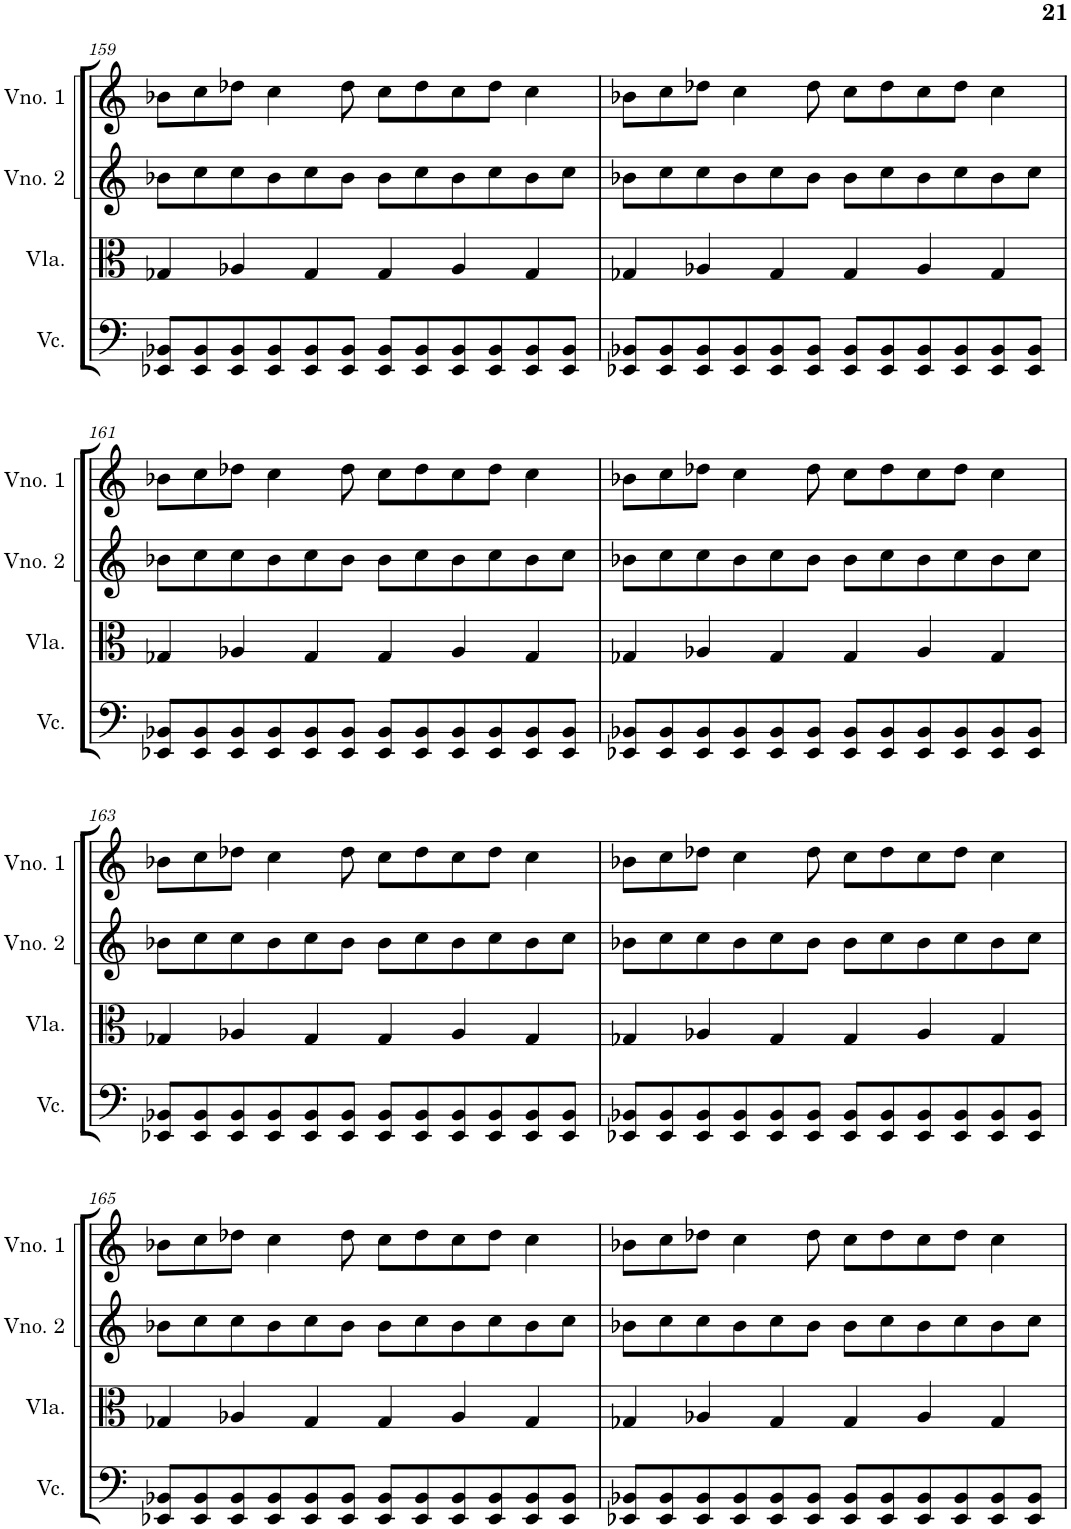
**kern	**kern	**kern	**kern
*part4	*part3	*part2	*part1
*staff4	*staff3	*staff2	*staff1
*I"Violoncelo	*I"Viola	*I"Violino 2	*I"Violino 1
*I'Vc.	*I'Vla.	*I'Vno. 2	*I'Vno. 1
!!LO:PB:g=z
*clefF4	*clefC3	*clefG2	*clefG2
*k[]	*k[]	*k[]	*k[]
*M6/4	*M6/4	*M6/4	*M6/4
=159	=159	=159	=159
8EE-X/ 8BB-X/L	4G-X/	8b-X\L	8b-X\L
8EE-/ 8BB-/	.	8cc\	8cc\
8EE-/ 8BB-/	4A-X/	8cc\	8dd-X\J
8EE-/ 8BB-/	.	8b-\	4cc\
8EE-/ 8BB-/	4G-/	8cc\	.
8EE-/ 8BB-/J	.	8b-\J	8dd-\
8EE-/ 8BB-/L	4G-/	8b-\L	8cc\L
8EE-/ 8BB-/	.	8cc\	8dd-\
8EE-/ 8BB-/	4A-/	8b-\	8cc\
8EE-/ 8BB-/	.	8cc\	8dd-\J
8EE-/ 8BB-/	4G-/	8b-\	4cc\
8EE-/ 8BB-/J	.	8cc\J	.
=160	=160	=160	=160
8EE-X/ 8BB-X/L	4G-X/	8b-X\L	8b-X\L
8EE-/ 8BB-/	.	8cc\	8cc\
8EE-/ 8BB-/	4A-X/	8cc\	8dd-X\J
8EE-/ 8BB-/	.	8b-\	4cc\
8EE-/ 8BB-/	4G-/	8cc\	.
8EE-/ 8BB-/J	.	8b-\J	8dd-\
8EE-/ 8BB-/L	4G-/	8b-\L	8cc\L
8EE-/ 8BB-/	.	8cc\	8dd-\
8EE-/ 8BB-/	4A-/	8b-\	8cc\
8EE-/ 8BB-/	.	8cc\	8dd-\J
8EE-/ 8BB-/	4G-/	8b-\	4cc\
8EE-/ 8BB-/J	.	8cc\J	.
!!LO:LB:g=z
=161	=161	=161	=161
8EE-X/ 8BB-X/L	4G-X/	8b-X\L	8b-X\L
8EE-/ 8BB-/	.	8cc\	8cc\
8EE-/ 8BB-/	4A-X/	8cc\	8dd-X\J
8EE-/ 8BB-/	.	8b-\	4cc\
8EE-/ 8BB-/	4G-/	8cc\	.
8EE-/ 8BB-/J	.	8b-\J	8dd-\
8EE-/ 8BB-/L	4G-/	8b-\L	8cc\L
8EE-/ 8BB-/	.	8cc\	8dd-\
8EE-/ 8BB-/	4A-/	8b-\	8cc\
8EE-/ 8BB-/	.	8cc\	8dd-\J
8EE-/ 8BB-/	4G-/	8b-\	4cc\
8EE-/ 8BB-/J	.	8cc\J	.
=162	=162	=162	=162
8EE-X/ 8BB-X/L	4G-X/	8b-X\L	8b-X\L
8EE-/ 8BB-/	.	8cc\	8cc\
8EE-/ 8BB-/	4A-X/	8cc\	8dd-X\J
8EE-/ 8BB-/	.	8b-\	4cc\
8EE-/ 8BB-/	4G-/	8cc\	.
8EE-/ 8BB-/J	.	8b-\J	8dd-\
8EE-/ 8BB-/L	4G-/	8b-\L	8cc\L
8EE-/ 8BB-/	.	8cc\	8dd-\
8EE-/ 8BB-/	4A-/	8b-\	8cc\
8EE-/ 8BB-/	.	8cc\	8dd-\J
8EE-/ 8BB-/	4G-/	8b-\	4cc\
8EE-/ 8BB-/J	.	8cc\J	.
!!LO:LB:g=z
=163	=163	=163	=163
8EE-X/ 8BB-X/L	4G-X/	8b-X\L	8b-X\L
8EE-/ 8BB-/	.	8cc\	8cc\
8EE-/ 8BB-/	4A-X/	8cc\	8dd-X\J
8EE-/ 8BB-/	.	8b-\	4cc\
8EE-/ 8BB-/	4G-/	8cc\	.
8EE-/ 8BB-/J	.	8b-\J	8dd-\
8EE-/ 8BB-/L	4G-/	8b-\L	8cc\L
8EE-/ 8BB-/	.	8cc\	8dd-\
8EE-/ 8BB-/	4A-/	8b-\	8cc\
8EE-/ 8BB-/	.	8cc\	8dd-\J
8EE-/ 8BB-/	4G-/	8b-\	4cc\
8EE-/ 8BB-/J	.	8cc\J	.
=164	=164	=164	=164
8EE-X/ 8BB-X/L	4G-X/	8b-X\L	8b-X\L
8EE-/ 8BB-/	.	8cc\	8cc\
8EE-/ 8BB-/	4A-X/	8cc\	8dd-X\J
8EE-/ 8BB-/	.	8b-\	4cc\
8EE-/ 8BB-/	4G-/	8cc\	.
8EE-/ 8BB-/J	.	8b-\J	8dd-\
8EE-/ 8BB-/L	4G-/	8b-\L	8cc\L
8EE-/ 8BB-/	.	8cc\	8dd-\
8EE-/ 8BB-/	4A-/	8b-\	8cc\
8EE-/ 8BB-/	.	8cc\	8dd-\J
8EE-/ 8BB-/	4G-/	8b-\	4cc\
8EE-/ 8BB-/J	.	8cc\J	.
!!LO:LB:g=z
=165	=165	=165	=165
8EE-X/ 8BB-X/L	4G-X/	8b-X\L	8b-X\L
8EE-/ 8BB-/	.	8cc\	8cc\
8EE-/ 8BB-/	4A-X/	8cc\	8dd-X\J
8EE-/ 8BB-/	.	8b-\	4cc\
8EE-/ 8BB-/	4G-/	8cc\	.
8EE-/ 8BB-/J	.	8b-\J	8dd-\
8EE-/ 8BB-/L	4G-/	8b-\L	8cc\L
8EE-/ 8BB-/	.	8cc\	8dd-\
8EE-/ 8BB-/	4A-/	8b-\	8cc\
8EE-/ 8BB-/	.	8cc\	8dd-\J
8EE-/ 8BB-/	4G-/	8b-\	4cc\
8EE-/ 8BB-/J	.	8cc\J	.
=166	=166	=166	=166
8EE-X/ 8BB-X/L	4G-X/	8b-X\L	8b-X\L
8EE-/ 8BB-/	.	8cc\	8cc\
8EE-/ 8BB-/	4A-X/	8cc\	8dd-X\J
8EE-/ 8BB-/	.	8b-\	4cc\
8EE-/ 8BB-/	4G-/	8cc\	.
8EE-/ 8BB-/J	.	8b-\J	8dd-\
8EE-/ 8BB-/L	4G-/	8b-\L	8cc\L
8EE-/ 8BB-/	.	8cc\	8dd-\
8EE-/ 8BB-/	4A-/	8b-\	8cc\
8EE-/ 8BB-/	.	8cc\	8dd-\J
8EE-/ 8BB-/	4G-/	8b-\	4cc\
8EE-/ 8BB-/J	.	8cc\J	.
=	=	=	=
*-	*-	*-	*-
